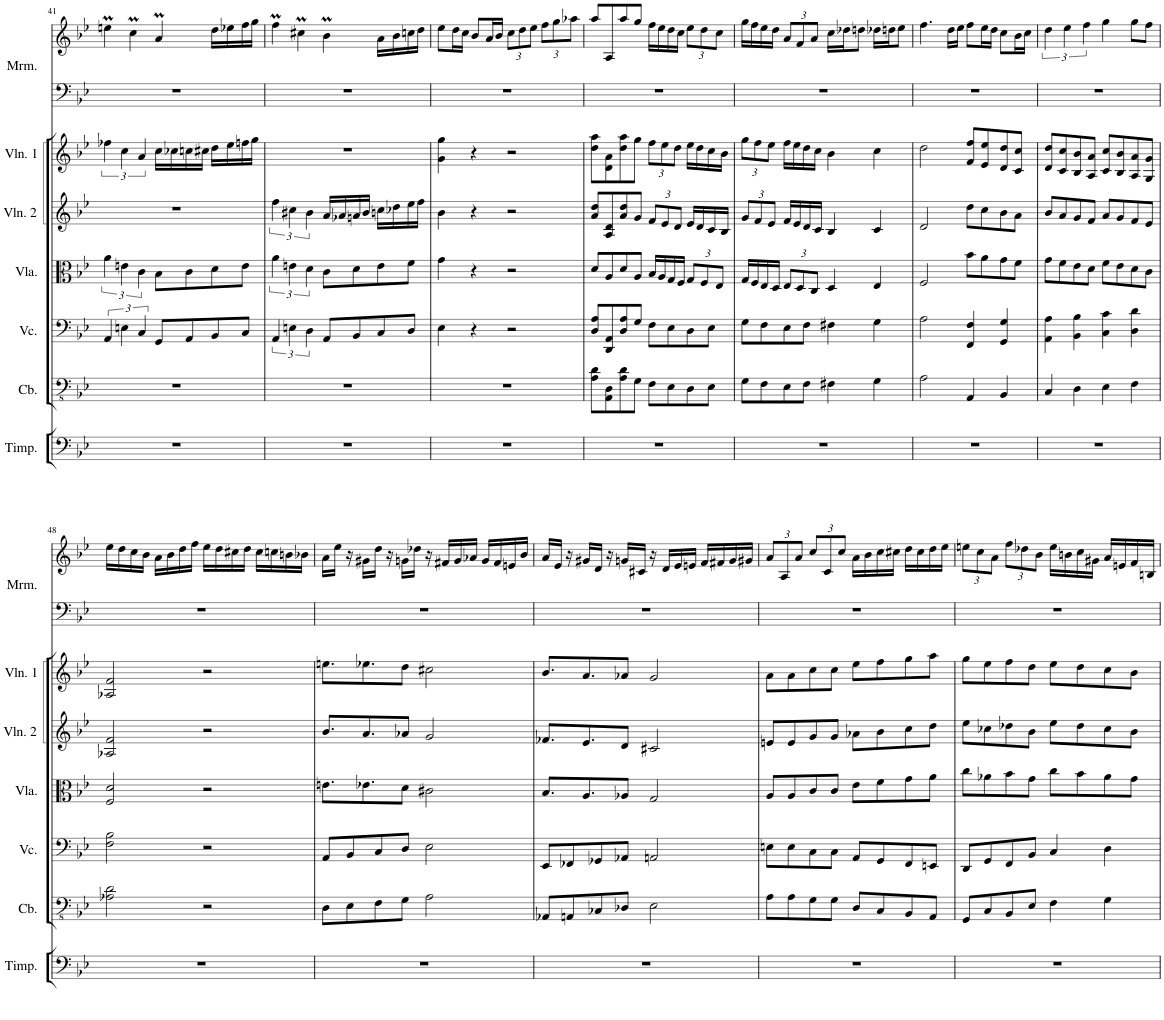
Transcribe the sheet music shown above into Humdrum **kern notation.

**kern	**kern	**kern	**kern	**kern	**kern
*part6	*part5	*part4	*part3	*part2	*part1
*staff6	*staff5	*staff4	*staff3	*staff2	*staff1
*I"Contrabass	*I"Violoncello	*I"Viola	*I"Violin 2	*I"Violin 1	*I"Marimba
*I'Cb.	*I'Vc.	*I'Vla.	*I'Vln. 2	*I'Vln. 1	*I'Mrm.
!!LO:PB:g=z
*clefFv4	*clefF4	*clefC3	*clefG2	*clefG2	*clefG2
*ITrd7c12	*	*	*	*	*
*k[b-e-]	*k[b-e-]	*k[b-e-]	*k[b-e-]	*k[b-e-]	*k[b-e-]
*M4/4	*M4/4	*M4/4	*M4/4	*M4/4	*M4/4
=41	=41	=41	=41	=41	=41
1r	6AA/	6a\	1r	6ff-X\	4eenm\
.	6En\	6en\	.	6cc\	.
.	.	.	.	.	4ccM\
.	6C/	6c\	.	6a/	.
.	8GG/L	8B-\L	.	16cc\LL	4am/
.	.	.	.	16cc-X\	.
.	8AA/	8c\	.	16ccn\	.
.	.	.	.	16cc#X\JJ	.
.	8BB-/	8d\	.	16dd\LL	16dd\LL
.	.	.	.	16ee-\	16ee-X\
.	8C/J	8e\J	.	16ffn\	16ff\
.	.	.	.	16gg\JJ	16gg\JJ
=42	=42	=42	=42	=42	=42
1r	6AA/	6a\	6ff\	1r	4ffM\
.	6En\	6en\	6cc#X\	.	.
.	.	.	.	.	4cc#Xm\
.	6D\	6d\	6b-\	.	.
.	8AA/L	8c\L	16a/LL	.	4b-M\
.	.	.	16a-X/	.	.
.	8BB-/	8d\	16an/	.	.
.	.	.	16b-/JJ	.	.
.	8C/	8e\	16ccn\LL	.	16a\LL
.	.	.	16dd-X\	.	16b-\
.	8D/J	8f\J	16ee-\	.	16ccn\
.	.	.	16ff\JJ	.	16dd\JJ
=43	=43	=43	=43	=43	=43
1r	4E-\	4g\	4b-\	4g\ 4gg\	8ee-\L
.	.	.	.	.	16dd\L
.	.	.	.	.	16cc\JJ
.	4r	4r	4r	4r	8b-/L
.	.	.	.	.	16a/L
.	.	.	.	.	16b-/JJ
*	*	*	*	*	*Xbrackettup
.	2r	2r	2r	2r	12cc\L
.	.	.	.	.	12dd\
.	.	.	.	.	12ee-\J
.	.	.	.	.	12ff\L
.	.	.	.	.	12gg\
.	.	.	.	.	12aa-X\J
=44	=44	=44	=44	=44	=44
8AA\ 8D\L	8D/ 8A/L	8d/L	8a/ 8dd/L	8dd\ 8aa\L	8aa/L
8AAA\ 8DD\	8DD/ 8AA/	8A/	8A/ 8d/	8d\ 8a\	8A/
8AA\ 8D\	8D/ 8A/	8d/	8a/ 8dd/	8dd\ 8aa\	8aa/
8GG\J	8G/J	8A/J	8g/J	8gg\J	8gg/J
*	*	*	*Xbrackettup	*Xbrackettup	*
8FF\L	8F\L	16B-/LL	12f/L	12ff\L	16ff\LL
.	.	16A/	.	.	16ee-\
.	.	.	12e-/	12ee-\	.
8EE-\	8E-\	16G/	.	.	16dd\
.	.	.	12d/J	12dd\J	.
.	.	16F/JJ	.	.	16cc\JJ
*	*	*Xbrackettup	*	*	*
8DD\	8D\	12G/L	16e-/LL	16ee-\LL	12ee-\L
.	.	.	16d/	16dd\	.
.	.	12F/	.	.	12dd\
8EE-\J	8E-\J	.	16c/	16cc\	.
.	.	12E-/J	.	.	12cc\J
.	.	.	16B-/JJ	16b-\JJ	.
=45	=45	=45	=45	=45	=45
8GG\L	8G\L	16G/LL	12g/L	12gg\L	16gg\LL
.	.	16F/	.	.	16ff\
.	.	.	12f/	12ff\	.
8FF\	8F\	16E-/	.	.	16ee-\
.	.	.	12e-/J	12ee-\J	.
.	.	16D/JJ	.	.	16dd\JJ
8EE-\	8E-\	12E-/L	16f/LL	16ff\LL	12a/L
.	.	.	16e-/	16ee-\	.
.	.	12D/	.	.	12f/
8FF\J	8F\J	.	16d/	16dd\	.
.	.	12C/J	.	.	12a/J
.	.	.	16c/JJ	16cc\JJ	.
4FF#X\	4F#X\	4D/	4B-/	4b-\	16cc\LL
.	.	.	.	.	16dd-X\J
.	.	.	.	.	8ddn\J
4GG\	4G\	4E-/	4c/	4cc\	16dd-X\LL
.	.	.	.	.	16ddn\J
.	.	.	.	.	8ee-\J
=46	=46	=46	=46	=46	=46
2AA\	2A\	2F/	2d/	2dd\	4.ff\
.	.	.	.	.	16dd\LL
.	.	.	.	.	16ee-\JJ
4AAA/	4FF/ 4F/	8b-\L	8dd\L	8f/ 8ff/L	8ff\L
.	.	8a\	8cc\	8e-/ 8ee-/	16ee-\L
.	.	.	.	.	16dd\JJ
4BBB-/	4GG/ 4G/	8g\	8b-\	8d/ 8dd/	8cc\L
.	.	8f\J	8a\J	8c/ 8cc/J	16b-\L
.	.	.	.	.	16cc\JJ
=47	=47	=47	=47	=47	=47
*	*	*	*	*	*brackettup
4CC/	4AA\ 4A\	8g\L	8b-/L	8d/ 8dd/L	6dd\
.	.	8f\	8a/	8c/ 8cc/	.
.	.	.	.	.	6ee-\
4DD\	4BB-\ 4B-\	8e-\	8g/	8B-/ 8b-/	.
.	.	.	.	.	6ff\
.	.	8d\J	8f/J	8A/ 8a/J	.
4EE-\	4C\ 4c\	8f\L	8a/L	8c/ 8cc/L	4gg\
.	.	8e-\	8g/	8B-/ 8b-/	.
4FF\	4D\ 4d\	8d\	8f/	8A/ 8a/	8gg\L
.	.	8c\J	8e-/J	8G/ 8g/J	8ff\J
!!LO:LB:g=z
=48	=48	=48	=48	=48	=48
2AA-X\ 2D\	2F\ 2B-\	2F/ 2d/	2A-X/ 2f/	2A-X/ 2f/	16ee-\LL
.	.	.	.	.	16dd\
.	.	.	.	.	16cc\
.	.	.	.	.	16b-\JJ
.	.	.	.	.	16a\LL
.	.	.	.	.	16b-\
.	.	.	.	.	16dd\
.	.	.	.	.	16ff\JJ
2r	2r	2r	2r	2r	16ee-\LL
.	.	.	.	.	16dd\
.	.	.	.	.	16cc#X\
.	.	.	.	.	16dd\JJ
.	.	.	.	.	16cc#\LL
.	.	.	.	.	16ccn\
.	.	.	.	.	16bn\
.	.	.	.	.	16b-X\JJ
=49	=49	=49	=49	=49	=49
8DD\L	8AA/L	8.en\L	8.b-/L	8.een\L	16a\LL
.	.	.	.	.	16ee-\JJ
8EE-\	8BB-/	.	.	.	16r
.	.	8.e-X\	8.a/	8.ee-X\	16g#X\LL
8FF\	8C/	.	.	.	16dd\JJ
.	.	.	.	.	16r
8GG\J	8D/J	8d\J	8a-X/J	8dd\J	16gn\LL
.	.	.	.	.	16dd-X\JJ
2AA\	2E-\	2c#X\	2g/	2cc#X\	16r
.	.	.	.	.	16f#X/LL
.	.	.	.	.	16g/
.	.	.	.	.	16a-X/JJ
.	.	.	.	.	16g/LL
.	.	.	.	.	16f#/
.	.	.	.	.	16en/
.	.	.	.	.	16b-/JJ
=50	=50	=50	=50	=50	=50
8AAA-X/L	8EE-/L	8.B-/L	8.f-X/L	8.b-/L	16a/LL
.	.	.	.	.	16e-/JJ
8AAAn/	8FF-X/	.	.	.	16r
.	.	8.A/	8.e-/	8.a/	16g#X/LL
8CC-X/	8GG-X/	.	.	.	16d/JJ
.	.	.	.	.	16r
8DD-X/J	8AA-X/J	8A-X/J	8d/J	8a-X/J	16gn/LL
.	.	.	.	.	16c#X/JJ
2EE-\	2AAn/	2G/	2c#X/	2g/	16r
.	.	.	.	.	16d/LL
.	.	.	.	.	16e-/
.	.	.	.	.	16en/JJ
.	.	.	.	.	16f/LL
.	.	.	.	.	16f#X/
.	.	.	.	.	16g/
.	.	.	.	.	16g#X/JJ
=51	=51	=51	=51	=51	=51
*	*	*	*	*	*Xbrackettup
8AA\L	8En\L	8A/L	8en/L	8a\L	12a/L
.	.	.	.	.	12A/
8AA\	8E\	8A/	8e/	8a\	.
.	.	.	.	.	12a/J
8GG\	8C\	8c/	8g/	8cc\	12cc/L
.	.	.	.	.	12c/
8GG\J	8C\J	8c/J	8g/J	8cc\J	.
.	.	.	.	.	12cc/J
8DD/L	8AA/L	8e-\L	8a-X\L	8ee-\L	16a\LL
.	.	.	.	.	16b-\
8CC/	8GG/	8f\	8b-\	8ff\	16cc\
.	.	.	.	.	16cc#X\JJ
8BBB-/	8FF/	8g\	8cc\	8gg\	16dd\LL
.	.	.	.	.	16cc#\
8AAA/J	8EEn/J	8a\J	8dd\J	8aa\J	16dd\
.	.	.	.	.	16ee-\JJ
=52	=52	=52	=52	=52	=52
8GGG/L	8DD/L	8cc\L	8ee-\L	8gg\L	12een\L
.	.	.	.	.	12cc\
8CC/	8GG/	8a-X\	8cc-X\	8ee-\	.
.	.	.	.	.	12a\J
8BBB-/	8FF/	8b-\	8dd-X\	8ff\	12ff\L
.	.	.	.	.	12dd-X\
8EE-/J	8BB-/J	8g\J	8b-\J	8dd\J	.
.	.	.	.	.	12b-\J
4FF\	4C/	8cc\L	8ee-\L	8ee-\L	16ee\LL
.	.	.	.	.	16bn\
.	.	8b-\	8dd-\	8dd\	16cc\
.	.	.	.	.	16g#X\JJ
4GG\	4D\	8a-\	8cc-\	8cc\	16a/LL
.	.	.	.	.	16en/
.	.	8g\J	8b-\J	8b-\J	16f/
.	.	.	.	.	16Bn/JJ
=	=	=	=	=	=
*-	*-	*-	*-	*-	*-
